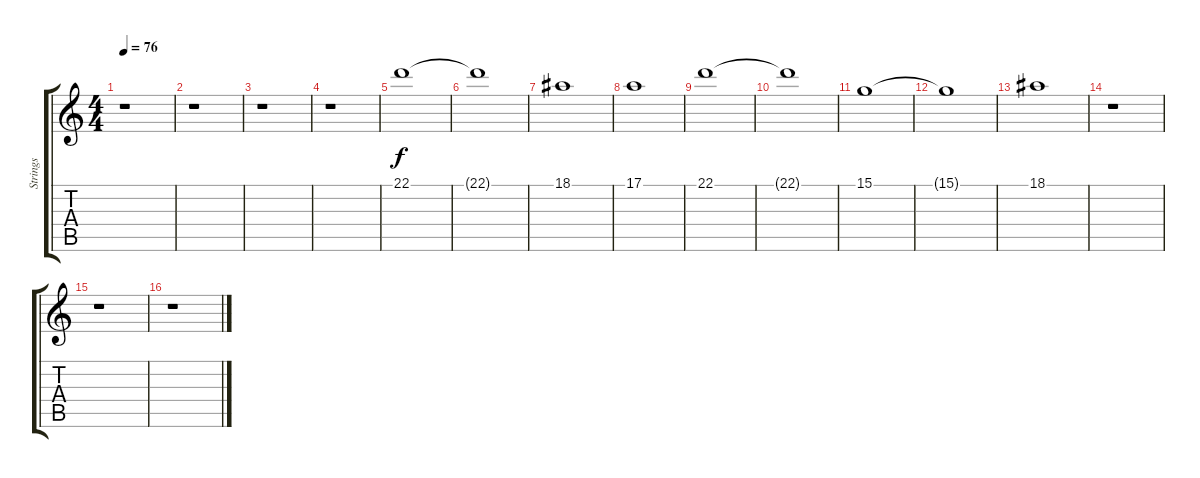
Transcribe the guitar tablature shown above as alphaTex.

\track ("Strings" "Strings") {instrument stringensemble2}
\staff {score tabs}
\tuning (E4 B3 G3 D3 A2 E2) {hide}
\ts (4 4)
\tempo 76
\clef g2
\ks c
r.1{dy f} |
r.1 |
r.1 |
r.1 |
22.1.1{volume 7 balance 0} |
22.1{t}.1 |
18.1.1 |
17.1.1 |
22.1.1 |
22.1{t}.1 |
15.1.1 |
15.1{t}.1 |
18.1.1 |
r.1 |
r.1 |
r.1
